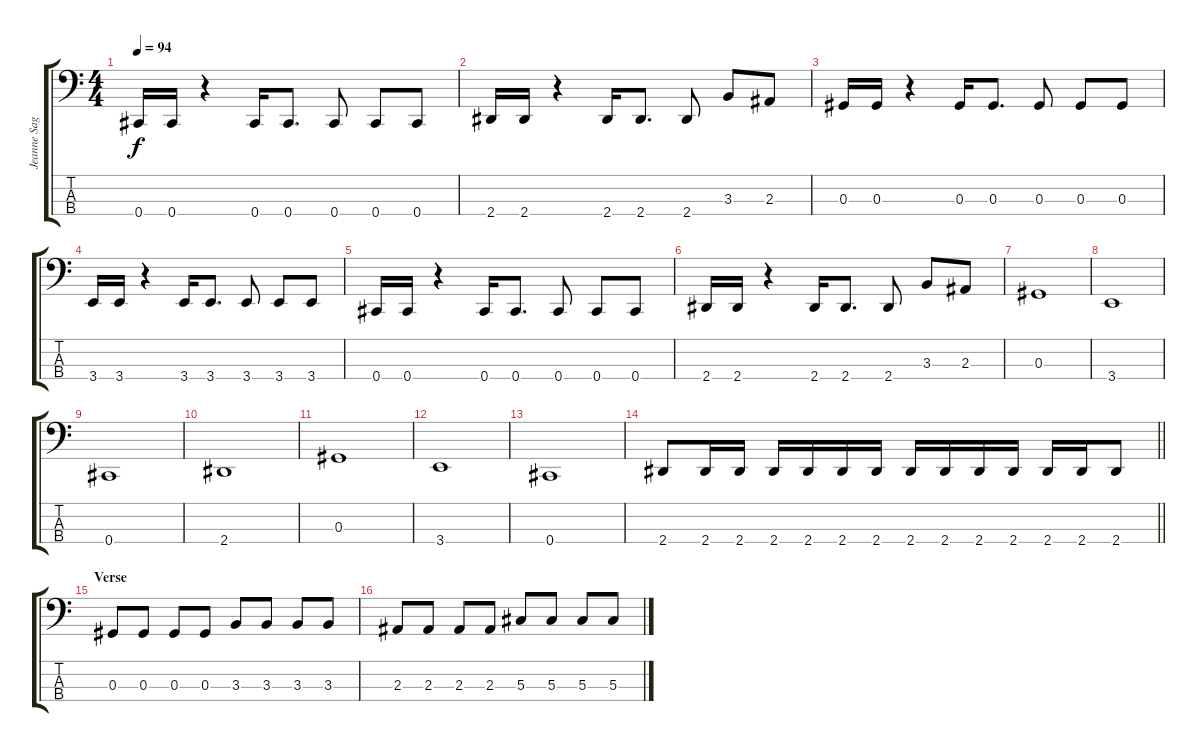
\track ("Jeanne Sagan" "Jeanne Sag") {instrument electricbassfinger}
\staff {score tabs}
\tuning (Gb2 Db2 Ab1 Db1) {hide}
\ts (4 4)
\tempo 94
\clef f4
\ks c
0.4.16{dy f} 0.4.16 r.4 0.4.16 0.4.8{d} 0.4.8 0.4.8 0.4.8 |
2.4.16 2.4.16 r.4 2.4.16 2.4.8{d} 2.4.8 3.3.8 2.3.8 |
0.3.16 0.3.16 r.4 0.3.16 0.3.8{d} 0.3.8 0.3.8 0.3.8 |
3.4.16 3.4.16 r.4 3.4.16 3.4.8{d} 3.4.8 3.4.8 3.4.8 |
0.4.16 0.4.16 r.4 0.4.16 0.4.8{d} 0.4.8 0.4.8 0.4.8 |
2.4.16 2.4.16 r.4 2.4.16 2.4.8{d} 2.4.8 3.3.8 2.3.8 |
0.3.1 |
3.4.1 |
0.4.1 |
2.4.1 |
0.3.1 |
3.4.1 |
0.4.1 |
\barLineRight lightlight
2.4.8 2.4.16 2.4.16 2.4.16 2.4.16 2.4.16 2.4.16 2.4.16 2.4.16 2.4.16 2.4.16 2.4.16 2.4.16 2.4.8 |
\section ("" "Verse")
0.3.8 0.3.8 0.3.8 0.3.8 3.3.8 3.3.8 3.3.8 3.3.8 |
2.3.8 2.3.8 2.3.8 2.3.8 5.3.8 5.3.8 5.3.8 5.3.8
